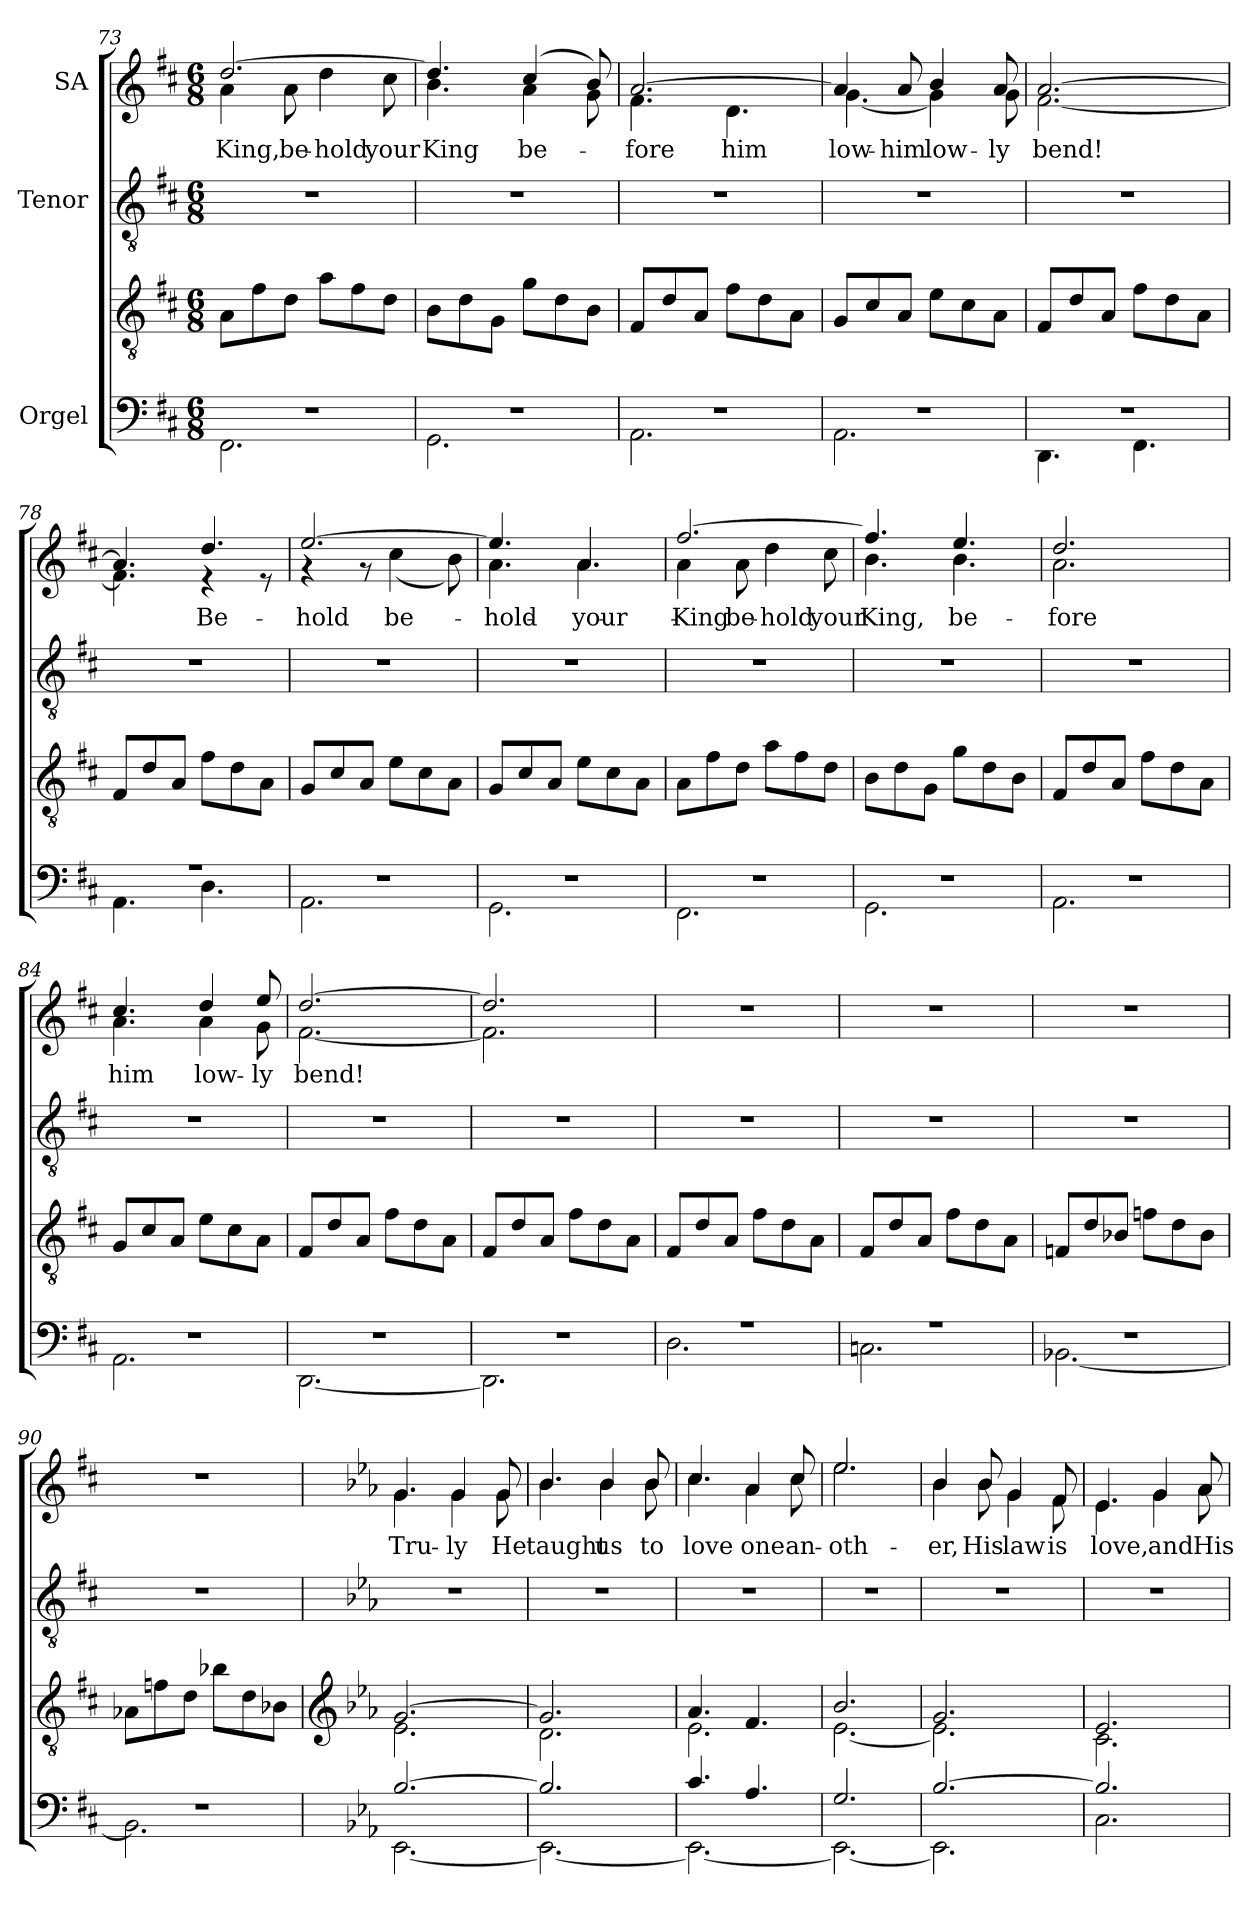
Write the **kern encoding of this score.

**kern	**kern	**kern	**kern	**text
*part3	*part3	*part2	*part1	*part1
*staff4	*staff3	*staff2	*staff1	*staff1
*I"Orgel	*	*I"Tenor	*I"SA	*
*clefF4	*clefGv2	*clefGv2	*clefG2	*
*k[f#c#]	*k[f#c#]	*k[f#c#]	*k[f#c#]	*
*M6/8	*M6/8	*M6/8	*M6/8	*
=73	=73	=73	=73	=73
*^	*	*	*	*
!	!	!	!	!	!LO:LY:b
*	*	*	*	*^	*
!	!	!	!	!	!	!LO:LY:b
2.r	2.FF#\	8A\L	2.r	[2.dd/	4a\	King,
.	.	8f#\	.	.	.	.
!	!	!	!	!	!	!LO:LY:b
.	.	8d\J	.	.	8a\	be-
!	!	!	!	!	!	!LO:LY:b
.	.	8a\L	.	.	4dd\	-hold
.	.	8f#\	.	.	.	.
!	!	!	!	!	!	!LO:LY:b
.	.	8d\J	.	.	8cc#\	your
!!LO:PB:g=z	!!
=74	=74	=74	=74	=74	=74	=74
!	!	!	!	!	!	!LO:LY:b
2.r	2.GG\	8B\L	2.r	4.dd/]	4.b\	King
.	.	8d\	.	.	.	.
.	.	8G\J	.	.	.	.
!	!	!	!	!	!	!LO:LY:b
!	!	!	!	!	!	!LO:LY:b
.	.	8g\L	.	(>4cc#/	4a\	be-
.	.	8d\	.	.	.	.
.	.	8B\J	.	8b/)	8g\	.
=75	=75	=75	=75	=75	=75	=75
!	!	!	!	!	!	!LO:LY:b
!	!	!	!	!	!	!LO:LY:b
2.r	2.AA\	8F#/L	2.r	[2.a/	4.f#\	-fore
.	.	8d/	.	.	.	.
.	.	8A/J	.	.	.	.
!	!	!	!	!	!	!LO:LY:b
.	.	8f#\L	.	.	4.d\	him
.	.	8d\	.	.	.	.
.	.	8A\J	.	.	.	.
=76	=76	=76	=76	=76	=76	=76
!	!	!	!	!	!	!LO:LY:b
2.r	2.AA\	8G/L	2.r	4a/]	[4.g\	low-
.	.	8c#/	.	.	.	.
!	!	!	!	!	!	!LO:LY:b
.	.	8A/J	.	8a/	.	him
!	!	!	!	!	!	!LO:LY:b
.	.	8e\L	.	4b/	4g\]	low-
.	.	8c#\	.	.	.	.
!	!	!	!	!	!	!LO:LY:b
!	!	!	!	!	!	!LO:LY:b
.	.	8A\J	.	8a/	8g\	-ly
=77	=77	=77	=77	=77	=77	=77
!	!	!	!	!	!	!LO:LY:b
!	!	!	!	!	!	!LO:LY:b
2.r	4.DD\	8F#/L	2.r	[2.a/	[2.f#\	bend!
.	.	8d/	.	.	.	.
.	.	8A/J	.	.	.	.
.	4.FF#\	8f#\L	.	.	.	.
.	.	8d\	.	.	.	.
.	.	8A\J	.	.	.	.
=78	=78	=78	=78	=78	=78	=78
2.r	4.AA\	8F#/L	2.r	4.a/]	4.f#\]	.
.	.	8d/	.	.	.	.
.	.	8A/J	.	.	.	.
!	!	!	!	!	!	!LO:LY:b
.	4.D\	8f#\L	.	4.dd/	4r	Be-
.	.	8d\	.	.	.	.
.	.	8A\J	.	.	8r	.
=79	=79	=79	=79	=79	=79	=79
!	!	!	!	!	!	!LO:LY:b
2.r	2.AA\	8G/L	2.r	[2.ee/	4r	-hold
.	.	8c#/	.	.	.	.
.	.	8A/J	.	.	8r	.
!	!	!	!	!	!	!LO:LY:b
.	.	8e\L	.	.	(<4cc#\	be-
.	.	8c#\	.	.	.	.
.	.	8A\J	.	.	8b\)	.
=80	=80	=80	=80	=80	=80	=80
!	!	!	!	!	!	!LO:LY:b
2.r	2.GG\	8G/L	2.r	4.ee/]	4.a\	-hold
.	.	8c#/	.	.	.	.
.	.	8A/J	.	.	.	.
!	!	!	!	!	!	!LO:LY:b
!	!	!	!	!	!	!LO:LY:b
.	.	8e\L	.	4.a/	4.a\	your
.	.	8c#\	.	.	.	.
.	.	8A\J	.	.	.	.
!!LO:LB:g=z	!!
=81	=81	=81	=81	=81	=81	=81
!	!	!	!	!	!	!LO:LY:b
!	!	!	!	!	!	!LO:LY:b
2.r	2.FF#\	8A\L	2.r	[2.ff#/	4a\	King
.	.	8f#\	.	.	.	.
!	!	!	!	!	!	!LO:LY:b
.	.	8d\J	.	.	8a\	be-
!	!	!	!	!	!	!LO:LY:b
.	.	8a\L	.	.	4dd\	-hold
.	.	8f#\	.	.	.	.
!	!	!	!	!	!	!LO:LY:b
.	.	8d\J	.	.	8cc#\	your
=82	=82	=82	=82	=82	=82	=82
!	!	!	!	!	!	!LO:LY:b
2.r	2.GG\	8B\L	2.r	4.ff#/]	4.b\	King,
.	.	8d\	.	.	.	.
.	.	8G\J	.	.	.	.
!	!	!	!	!	!	!LO:LY:b
!	!	!	!	!	!	!LO:LY:b
.	.	8g\L	.	4.ee/	4.b\	be-
.	.	8d\	.	.	.	.
.	.	8B\J	.	.	.	.
=83	=83	=83	=83	=83	=83	=83
!	!	!	!	!	!	!LO:LY:b
!	!	!	!	!	!	!LO:LY:b
2.r	2.AA\	8F#/L	2.r	2.dd/	2.a\	-fore
.	.	8d/	.	.	.	.
.	.	8A/J	.	.	.	.
.	.	8f#\L	.	.	.	.
.	.	8d\	.	.	.	.
.	.	8A\J	.	.	.	.
=84	=84	=84	=84	=84	=84	=84
!	!	!	!	!	!	!LO:LY:b
!	!	!	!	!	!	!LO:LY:b
2.r	2.AA\	8G/L	2.r	4.cc#/	4.a\	him
.	.	8c#/	.	.	.	.
.	.	8A/J	.	.	.	.
!	!	!	!	!	!	!LO:LY:b
!	!	!	!	!	!	!LO:LY:b
.	.	8e\L	.	4dd/	4a\	low-
.	.	8c#\	.	.	.	.
!	!	!	!	!	!	!LO:LY:b
!	!	!	!	!	!	!LO:LY:b
.	.	8A\J	.	8ee/	8g\	-ly
=85	=85	=85	=85	=85	=85	=85
!	!	!	!	!	!	!LO:LY:b
!	!	!	!	!	!	!LO:LY:b
2.r	[2.DD\	8F#/L	2.r	[2.dd/	[2.f#\	bend!
.	.	8d/	.	.	.	.
.	.	8A/J	.	.	.	.
.	.	8f#\L	.	.	.	.
.	.	8d\	.	.	.	.
.	.	8A\J	.	.	.	.
=86	=86	=86	=86	=86	=86	=86
2.r	2.DD\]	8F#/L	2.r	2.dd/]	2.f#\]	.
.	.	8d/	.	.	.	.
.	.	8A/J	.	.	.	.
.	.	8f#\L	.	.	.	.
.	.	8d\	.	.	.	.
.	.	8A\J	.	.	.	.
*	*	*	*	*v	*v	*
=87	=87	=87	=87	=87	=87
2.r	2.D\	8F#/L	2.r	2.r	.
.	.	8d/	.	.	.
.	.	8A/J	.	.	.
.	.	8f#\L	.	.	.
.	.	8d\	.	.	.
.	.	8A\J	.	.	.
!!LO:LB:g=z
=88	=88	=88	=88	=88	=88
2.r	2.Cn\	8F#/L	2.r	2.r	.
.	.	8d/	.	.	.
.	.	8A/J	.	.	.
.	.	8f#\L	.	.	.
.	.	8d\	.	.	.
.	.	8A\J	.	.	.
=89	=89	=89	=89	=89	=89
2.r	[2.BB-X\	8Fn/L	2.r	2.r	.
.	.	8d/	.	.	.
.	.	8B-X/J	.	.	.
.	.	8fn\L	.	.	.
.	.	8d\	.	.	.
.	.	8B-\J	.	.	.
=90	=90	=90	=90	=90	=90
2.r	2.BB-\]	8A-X\L	2.r	2.r	.
.	.	8fn\	.	.	.
.	.	8d\J	.	.	.
.	.	8b-X\L	.	.	.
.	.	8d\	.	.	.
.	.	8B-X\J	.	.	.
=91	=91	=91	=91	=91	=91
*	*	*clefG2	*	*	*
*k[b-e-a-]	*	*k[b-e-a-]	*k[b-e-a-]	*k[b-e-a-]	*
*	*	*^	*	*	*
!	!	!	!	!	!	!LO:LY:b
*	*	*	*	*	*^	*
[2.B-/	[2.EE-\	[2.g/	2.e-\	2.r	4.g/	4.g\	Tru-
!	!	!	!	!	!	!	!LO:LY:b
.	.	.	.	.	4g/	4g\	-ly
!	!	!	!	!	!	!	!LO:LY:b
.	.	.	.	.	8g/	8g\	He
=92	=92	=92	=92	=92	=92	=92	=92
!	!	!	!	!	!	!	!LO:LY:b
2.B-/]	2.EE-\_	2.g/]	2.d\	2.r	4.b-/	4.b-\	taught
!	!	!	!	!	!	!	!LO:LY:b
.	.	.	.	.	4b-/	4b-\	us
!	!	!	!	!	!	!	!LO:LY:b
.	.	.	.	.	8b-/	8b-\	to
=93	=93	=93	=93	=93	=93	=93	=93
!	!	!	!	!	!	!	!LO:LY:b
4.c/	2.EE-\_	4.a-/	2.e-\	2.r	4.cc/	4.cc\	love
!	!	!	!	!	!	!	!LO:LY:b
4.A-/	.	4.f/	.	.	4a-/	4a-\	one
!	!	!	!	!	!	!	!LO:LY:b
.	.	.	.	.	8cc/	8cc\	an-
=94	=94	=94	=94	=94	=94	=94	=94
!	!	!	!	!	!	!	!LO:LY:b
2.G/	2.EE-\_	2.b-/	[2.e-\	2.r	2.ee-/	2.ee-\	-oth-
!!LO:LB:g=z	!!
=95	=95	=95	=95	=95	=95	=95	=95
!	!	!	!	!	!	!	!LO:LY:b
[2.B-/	2.EE-\]	2.g/	2.e-\]	2.r	4b-/	4b-\	-er,
!	!	!	!	!	!	!	!LO:LY:b
.	.	.	.	.	8b-/	8b-\	His
!	!	!	!	!	!	!	!LO:LY:b
.	.	.	.	.	4g/	4g\	law
!	!	!	!	!	!	!	!LO:LY:b
.	.	.	.	.	8f/	8f\	is
=96	=96	=96	=96	=96	=96	=96	=96
!	!	!	!	!	!	!	!LO:LY:b
2.B-/]	2.C\	2.e-/	2.c\	2.r	4.e-/	4.e-\	love,
!	!	!	!	!	!	!	!LO:LY:b
.	.	.	.	.	4g/	4g\	and
!	!	!	!	!	!	!	!LO:LY:b
.	.	.	.	.	8a-/	8a-\	His
*v	*v	*	*	*	*v	*v	*
*	*v	*v	*	*	*
=	=	=	=	=
*-	*-	*-	*-	*-
